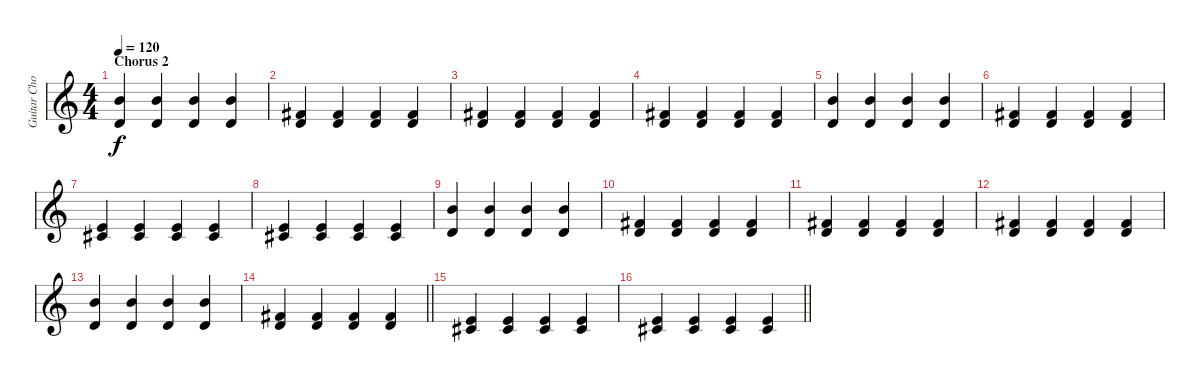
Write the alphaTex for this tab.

\track ("Guitar Chord" "Guitar Cho") {instrument acousticguitarsteel}
\staff {score}
\tuning (E4 B3 G3 D3 A2 E2) {hide}
\ts (4 4)
\section ("" "Chorus 2")
\tempo 120
\clef g2
\ks c
(0.2 0.4).4{dy f} (0.2 0.4).4 (0.2 0.4).4 (0.2 0.4).4 |
(0.4 9.5).4 (0.4 9.5).4 (0.4 9.5).4 (0.4 9.5).4 |
(0.4 9.5).4 (0.4 9.5).4 (0.4 9.5).4 (0.4 9.5).4 |
(0.4 9.5).4 (0.4 9.5).4 (0.4 9.5).4 (0.4 9.5).4 |
(0.2 0.4).4 (0.2 0.4).4 (0.2 0.4).4 (0.2 0.4).4 |
(0.4 9.5).4 (0.4 9.5).4 (0.4 9.5).4 (0.4 9.5).4 |
(2.4 4.5).4 (2.4 4.5).4 (2.4 4.5).4 (2.4 4.5).4 |
(2.4 4.5).4 (2.4 4.5).4 (2.4 4.5).4 (2.4 4.5).4 |
(0.2 0.4).4 (0.2 0.4).4 (0.2 0.4).4 (0.2 0.4).4 |
(0.4 9.5).4 (0.4 9.5).4 (0.4 9.5).4 (0.4 9.5).4 |
(0.4 9.5).4 (0.4 9.5).4 (0.4 9.5).4 (0.4 9.5).4 |
(0.4 9.5).4 (0.4 9.5).4 (0.4 9.5).4 (0.4 9.5).4 |
(0.2 0.4).4 (0.2 0.4).4 (0.2 0.4).4 (0.2 0.4).4 |
\barLineRight lightlight
(0.4 9.5).4 (0.4 9.5).4 (0.4 9.5).4 (0.4 9.5).4 |
\section ("" "")
(2.4 4.5).4 (2.4 4.5).4 (2.4 4.5).4 (2.4 4.5).4 |
\barLineRight lightlight
(2.4 4.5).4 (2.4 4.5).4 (2.4 4.5).4 (2.4 4.5).4
